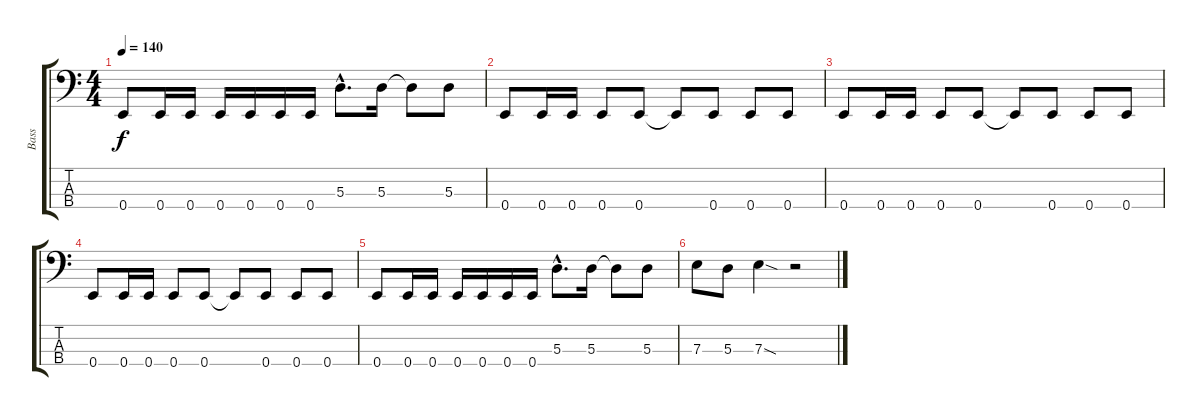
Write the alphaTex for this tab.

\track ("Bass" "Bass") {instrument electricbasspick}
\staff {score tabs}
\tuning (G2 D2 A1 E1) {hide}
\ts (4 4)
\tempo 140
\clef f4
\ks c
0.4.8{dy f} 0.4.16 0.4.16 0.4.16 0.4.16 0.4.16 0.4.16 5.3{hac}.8{d} 5.3.16 5.3{t}.8 5.3.8 |
0.4.8 0.4.16 0.4.16 0.4.8 0.4.8 0.4{t}.8 0.4.8 0.4.8 0.4.8 |
0.4.8 0.4.16 0.4.16 0.4.8 0.4.8 0.4{t}.8 0.4.8 0.4.8 0.4.8 |
0.4.8 0.4.16 0.4.16 0.4.8 0.4.8 0.4{t}.8 0.4.8 0.4.8 0.4.8 |
0.4.8 0.4.16 0.4.16 0.4.16 0.4.16 0.4.16 0.4.16 5.3{hac}.8{d} 5.3.16 5.3{t}.8 5.3.8 |
7.3.8 5.3.8 7.3{sod}.4 r.2
